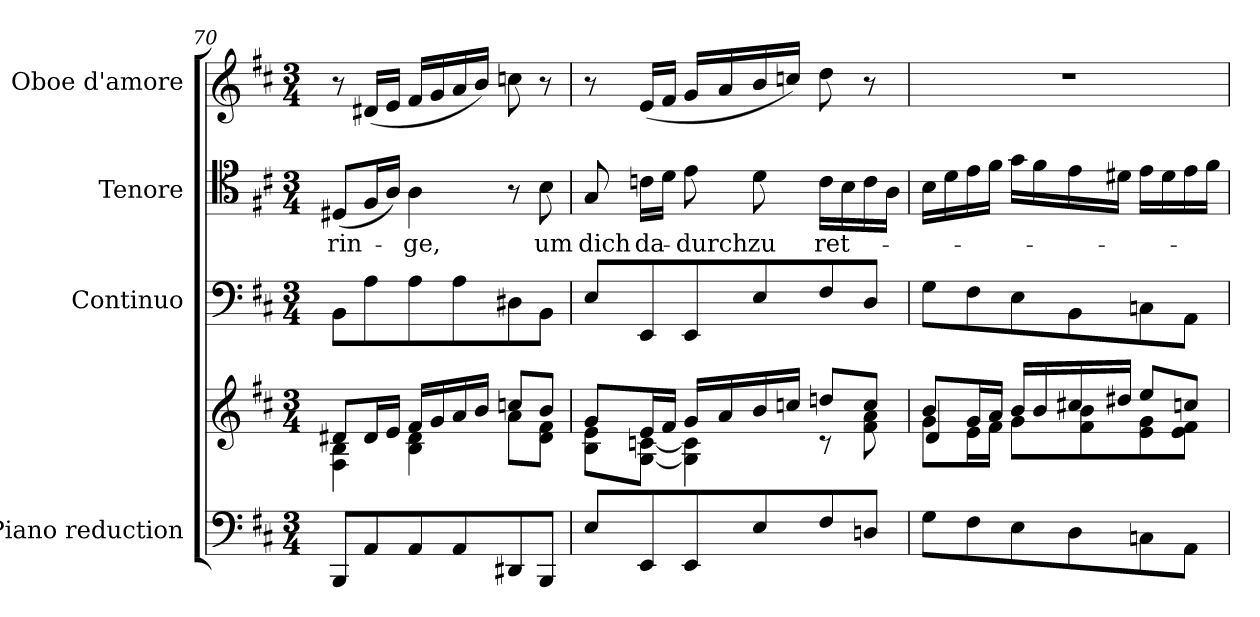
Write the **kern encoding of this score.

**kern	**kern	**kern	**kern	**text	**kern
*part4	*part4	*part3	*part2	*part2	*part1
*staff5	*staff4	*staff3	*staff2	*staff2	*staff1
*I"Piano reduction	*	*I"Continuo	*I"Tenore	*	*I"Oboe d'amore
*I'Pno	*	*	*	*	*I'Ob
*clefF4	*clefG2	*clefF4	*clefC4	*	*clefG2
*k[f#c#]	*k[f#c#]	*k[f#c#]	*k[f#c#]	*	*k[f#c#]
*M3/4	*M3/4	*M3/4	*M3/4	*	*M3/4
=70	=70	=70	=70	=70	=70
*	*^	*	*	*	*
!	!	!	!	!	!LO:LY:b	!
8BBB/L	8d#X/L	4F#\ 4B\	8BB\L	(<8D#X/L	-rin-	8r
8AA/	16d#/L	.	8A\	16F#/L	.	(<16d#X/LL
.	16e/JJ	.	.	16A/JJ)	.	16e/JJ
!	!	!	!	!	!LO:LY:b	!
8AA/	16f#/LL	4B\ 4d#\	8A\	4A\	-ge,	16f#/LL
.	16g/	.	.	.	.	16g/
8AA/	16a/	.	8A\	.	.	16a/
.	16b/JJ	.	.	.	.	16b/JJ)
8DD#X/	8ccn/L	8a\L	8D#X\	8r	.	8ccn\
!	!	!	!	!	!LO:LY:b	!
8BBB/J	8b/J	8d#\ 8f#\J	8BB\J	8B\	um	8r
=71	=71	=71	=71	=71	=71	=71
!	!	!	!	!	!LO:LY:b	!
8E/L	8g/L	8B\ 8e\L	8E/L	8G/	dich	8r
!	!	!	!	!	!LO:LY:b	!
8EE/	16e/L	[8G\ [8cn\J	8EE/	16cn\LL	da-	(<16e/LL
.	16f#/JJ	.	.	16d\JJ	.	16f#/JJ
!	!	!	!	!	!LO:LY:b	!
8EE/	16g/LL	4G\] 4c\]	8EE/	8e\	-durch	16g/LL
.	16a/	.	.	.	.	16a/
!	!	!	!	!	!LO:LY:b	!
8E/	16b/	.	8E/	8d\	zu	16b/
.	16ccn/JJ	.	.	.	.	16ccn/JJ)
!	!	!	!	!	!LO:LY:b	!
8F#/	8ddn/L	8r	8F#/	16c\LL	ret-	8dd\
.	.	.	.	16B\	.	.
8Dn/J	8cc/J	8f#\ 8a\	8D/J	16c\	.	8r
.	.	.	.	16A\JJ	.	.
=72	=72	=72	=72	=72	=72	=72
*	*	*^	*	*	*	*
8G\L	8b/L	8g\L	4d/	8G\L	16B\LL	.	2.r
.	.	.	.	.	16d\	.	.
8F#\	16g/L	16e\L	.	8F#\	16e\	.	.
.	16a/JJ	16f#\JJ	.	.	16f#\JJ	.	.
8E\	16b/LL	8g\L	4ryy	8E\	16g\LL	.	.
.	16b/	.	.	.	16f#\	.	.
8D\	16cc#X/	8f#\ 8b\	.	8BB\	16e\	.	.
.	16dd#X/JJ	.	.	.	16d#X\JJ	.	.
8Cn\	8ee/L	8e\ 8g\	4ryy	8Cn\	16e\LL	.	.
.	.	.	.	.	16d#\	.	.
8AA\J	8ccn/J	8e\ 8f#\J	.	8AA\J	16e\	.	.
.	.	.	.	.	16f#\JJ	.	.
*	*v	*v	*v	*	*	*	*
=	=	=	=	=	=
*-	*-	*-	*-	*-	*-
